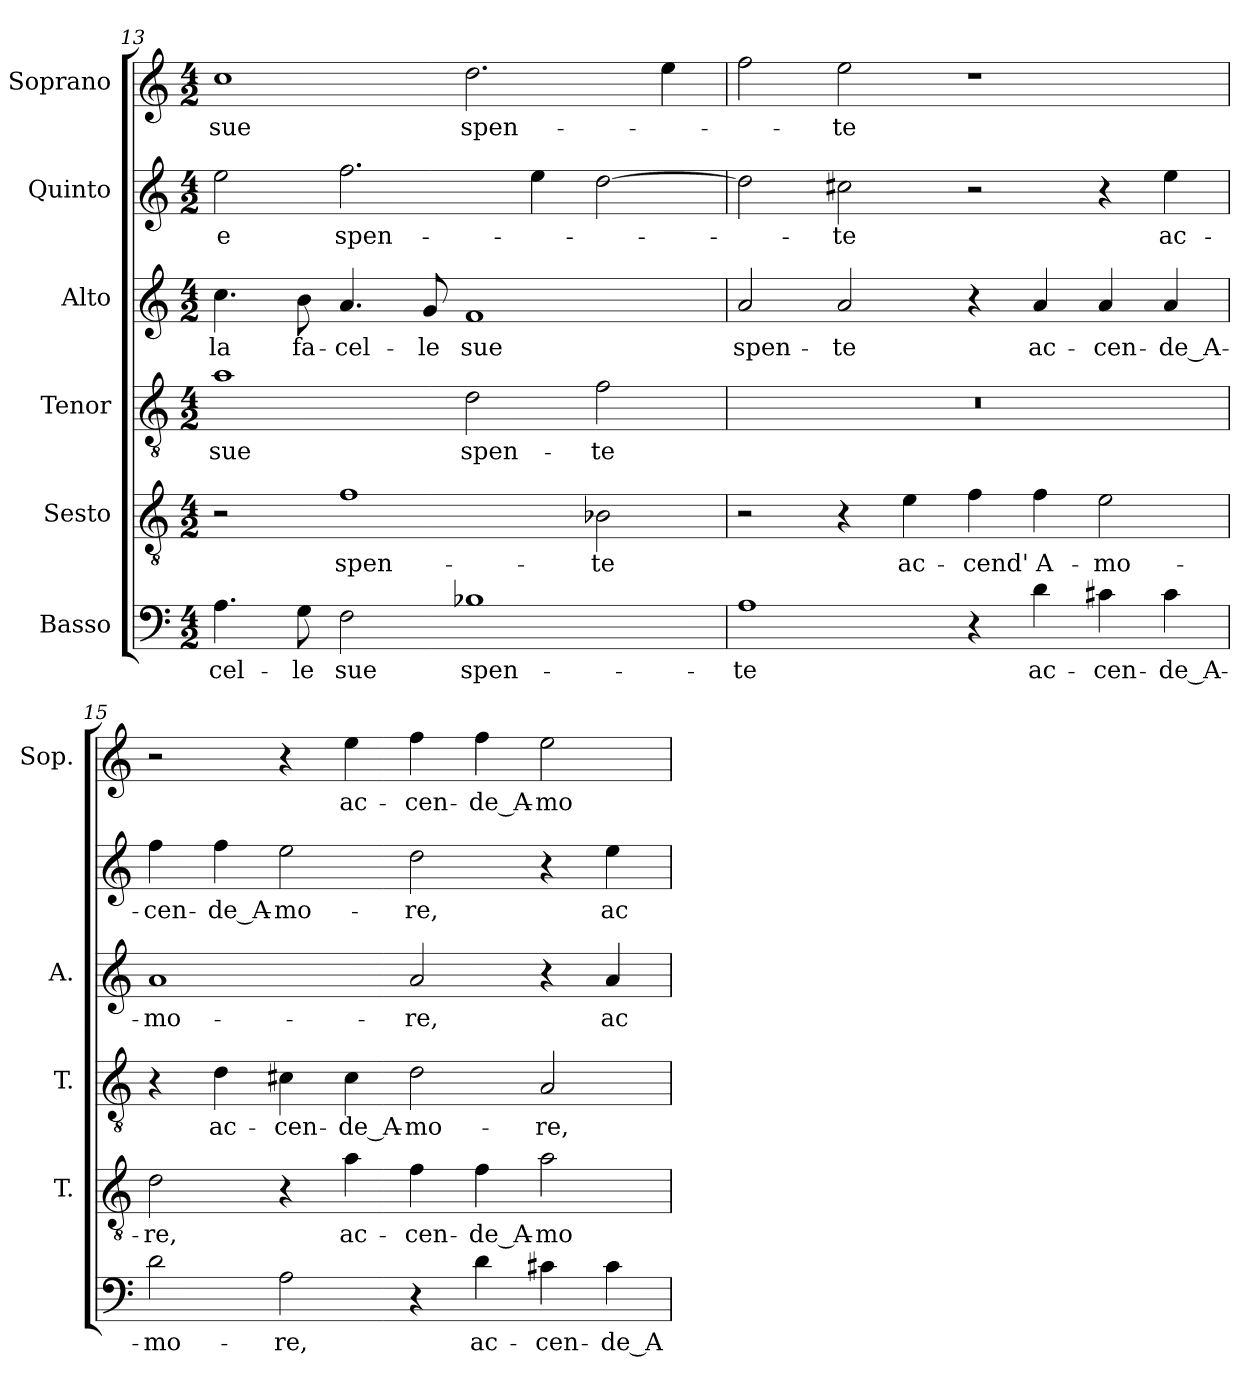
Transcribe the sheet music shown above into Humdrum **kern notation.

**kern	**text	**kern	**text	**kern	**text	**kern	**text	**kern	**text	**kern	**text
*part6	*part6	*part5	*part5	*part4	*part4	*part3	*part3	*part2	*part2	*part1	*part1
*staff6	*staff6	*staff5	*staff5	*staff4	*staff4	*staff3	*staff3	*staff2	*staff2	*staff1	*staff1
*I"Basso	*	*I"Sesto	*	*I"Tenor	*	*I"Alto	*	*I"Quinto	*	*I"Soprano	*
*	*	*I'T.	*	*I'T.	*	*I'A.	*	*	*	*I'Sop.	*
*clefF4	*	*clefGv2	*	*clefGv2	*	*clefG2	*	*clefG2	*	*clefG2	*
*	*	*ITrd7c12	*	*ITrd7c12	*	*	*	*	*	*	*
*k[]	*	*k[]	*	*k[]	*	*k[]	*	*k[]	*	*k[]	*
*C:	*	*C:	*	*C:	*	*C:	*	*C:	*	*C:	*
*M4/2	*	*M4/2	*	*M4/2	*	*M4/2	*	*M4/2	*	*M4/2	*
=13	=13	=13	=13	=13	=13	=13	=13	=13	=13	=13	=13
!	!LO:LY:b:color=#000000	!	!	!	!	!	!	!	!	!	!
!	!	!	!	!	!LO:LY:b:color=#000000	!	!	!	!	!	!
!	!	!	!	!	!	!	!LO:LY:b:color=#000000	!	!	!	!
!	!	!	!	!	!	!	!	!	!LO:LY:b:color=#000000	!	!
!	!	!	!	!	!	!	!	!	!	!	!LO:LY:b:color=#000000
4.Ai\	-cel-	2r	.	1Ai	sue	4.cci\	la	2eei\	-e	1cci	sue
!	!LO:LY:b:color=#000000	!	!	!	!	!	!	!	!	!	!
!	!	!	!	!	!	!	!LO:LY:b:color=#000000	!	!	!	!
8Gi\	-le	.	.	.	.	8bi\	fa-	.	.	.	.
!	!LO:LY:b:color=#000000	!	!	!	!	!	!	!	!	!	!
!	!	!	!LO:LY:b:color=#000000	!	!	!	!	!	!	!	!
!	!	!	!	!	!	!	!LO:LY:b:color=#000000	!	!	!	!
!	!	!	!	!	!	!	!	!	!LO:LY:b:color=#000000	!	!
2Fi\	sue	1Fi	spen-	.	.	4.ai/	-cel-	2.ffi\	spen-	.	.
!	!	!	!	!	!	!	!LO:LY:b:color=#000000	!	!	!	!
.	.	.	.	.	.	8gi/	-le	.	.	.	.
!	!LO:LY:b:color=#000000	!	!	!	!	!	!	!	!	!	!
!	!	!	!	!	!LO:LY:b:color=#000000	!	!	!	!	!	!
!	!	!	!	!	!	!	!LO:LY:b:color=#000000	!	!	!	!
!	!	!	!	!	!	!	!	!	!	!	!LO:LY:b:color=#000000
1B-Xi	spen-	.	.	2Di\	spen-	1fi	sue	.	.	2.ddi\	spen-
.	.	.	.	.	.	.	.	4eei\	.	.	.
!	!	!	!LO:LY:b:color=#000000	!	!	!	!	!	!	!	!
!	!	!	!	!	!LO:LY:b:color=#000000	!	!	!	!	!	!
.	.	2BB-Xi\	-te	2Fi\	-te	.	.	[2ddi\	.	.	.
.	.	.	.	.	.	.	.	.	.	4eei\	.
=14	=14	=14	=14	=14	=14	=14	=14	=14	=14	=14	=14
!	!LO:LY:b:color=#000000	!	!	!LO:N:vis=1	!	!	!	!	!	!	!
!	!	!	!	!	!	!	!LO:LY:b:color=#000000	!	!	!	!
1Ai	-te	2r	.	0r	.	2ai/	spen-	2ddi\]	.	2ffi\	.
!	!	!	!	!	!	!	!LO:LY:b:color=#000000	!	!	!	!
!	!	!	!	!	!	!	!	!	!LO:LY:b:color=#000000	!	!
!	!	!	!	!	!	!	!	!	!	!	!LO:LY:b:color=#000000
.	.	4r	.	.	.	2ai/	-te	2cc#Xi\	-te	2eei\	-te
!	!	!	!LO:LY:b:color=#000000	!	!	!	!	!	!	!	!
.	.	4Ei\	ac-	.	.	.	.	.	.	.	.
!	!	!	!LO:LY:b:color=#000000	!	!	!	!	!	!	!	!
4r	.	4Fi\	-cend'	.	.	4r	.	2r	.	1r	.
!	!LO:LY:b:color=#000000	!	!	!	!	!	!	!	!	!	!
!	!	!	!LO:LY:b:color=#000000	!	!	!	!	!	!	!	!
!	!	!	!	!	!	!	!LO:LY:b:color=#000000	!	!	!	!
4di\	ac-	4Fi\	A-	.	.	4ai/	ac-	.	.	.	.
!	!LO:LY:b:color=#000000	!	!	!	!	!	!	!	!	!	!
!	!	!	!LO:LY:b:color=#000000	!	!	!	!	!	!	!	!
!	!	!	!	!	!	!	!LO:LY:b:color=#000000	!	!	!	!
4c#Xi\	-cen-	2Ei\	-mo-	.	.	4ai/	-cen-	4r	.	.	.
!	!LO:LY:b:color=#000000	!	!	!	!	!	!	!	!	!	!
!	!	!	!	!	!	!	!LO:LY:b:color=#000000	!	!	!	!
!	!	!	!	!	!	!	!	!	!LO:LY:b:color=#000000	!	!
4c#i\	-de_A-	.	.	.	.	4ai/	-de_A-	4eei\	ac-	.	.
=15	=15	=15	=15	=15	=15	=15	=15	=15	=15	=15	=15
!	!LO:LY:b:color=#000000	!	!	!	!	!	!	!	!	!	!
!	!	!	!LO:LY:b:color=#000000	!	!	!	!	!	!	!	!
!	!	!	!	!	!	!	!LO:LY:b:color=#000000	!	!	!	!
!	!	!	!	!	!	!	!	!	!LO:LY:b:color=#000000	!	!
2di\	-mo-	2Di\	-re,	4r	.	1ai	-mo-	4ffi\	-cen-	2r	.
!	!	!	!	!	!LO:LY:b:color=#000000	!	!	!	!	!	!
!	!	!	!	!	!	!	!	!	!LO:LY:b:color=#000000	!	!
.	.	.	.	4Di\	ac-	.	.	4ffi\	-de_A-	.	.
!	!LO:LY:b:color=#000000	!	!	!	!	!	!	!	!	!	!
!	!	!	!	!	!LO:LY:b:color=#000000	!	!	!	!	!	!
!	!	!	!	!	!	!	!	!	!LO:LY:b:color=#000000	!	!
2Ai\	-re,	4r	.	4C#Xi\	-cen-	.	.	2eei\	-mo-	4r	.
!	!	!	!LO:LY:b:color=#000000	!	!	!	!	!	!	!	!
!	!	!	!	!	!LO:LY:b:color=#000000	!	!	!	!	!	!
!	!	!	!	!	!	!	!	!	!	!	!LO:LY:b:color=#000000
.	.	4Ai\	ac-	4C#i\	-de_A-	.	.	.	.	4eei\	ac-
!	!	!	!LO:LY:b:color=#000000	!	!	!	!	!	!	!	!
!	!	!	!	!	!LO:LY:b:color=#000000	!	!	!	!	!	!
!	!	!	!	!	!	!	!LO:LY:b:color=#000000	!	!	!	!
!	!	!	!	!	!	!	!	!	!LO:LY:b:color=#000000	!	!
!	!	!	!	!	!	!	!	!	!	!	!LO:LY:b:color=#000000
4r	.	4Fi\	-cen-	2Di\	-mo-	2ai/	-re,	2ddi\	-re,	4ffi\	-cen-
!	!LO:LY:b:color=#000000	!	!	!	!	!	!	!	!	!	!
!	!	!	!LO:LY:b:color=#000000	!	!	!	!	!	!	!	!
!	!	!	!	!	!	!	!	!	!	!	!LO:LY:b:color=#000000
4di\	ac-	4Fi\	-de_A-	.	.	.	.	.	.	4ffi\	-de_A-
!	!LO:LY:b:color=#000000	!	!	!	!	!	!	!	!	!	!
!	!	!	!LO:LY:b:color=#000000	!	!	!	!	!	!	!	!
!	!	!	!	!	!LO:LY:b:color=#000000	!	!	!	!	!	!
!	!	!	!	!	!	!	!	!	!	!	!LO:LY:b:color=#000000
4c#Xi\	-cen-	2Ai\	-mo-	2AAi/	-re,	4r	.	4r	.	2eei\	-mo-
!	!LO:LY:b:color=#000000	!	!	!	!	!	!	!	!	!	!
!	!	!	!	!	!	!	!LO:LY:b:color=#000000	!	!	!	!
!	!	!	!	!	!	!	!	!	!LO:LY:b:color=#000000	!	!
4c#i\	-de_A-	.	.	.	.	4ai/	ac-	4eei\	ac-	.	.
=	=	=	=	=	=	=	=	=	=	=	=
*-	*-	*-	*-	*-	*-	*-	*-	*-	*-	*-	*-
